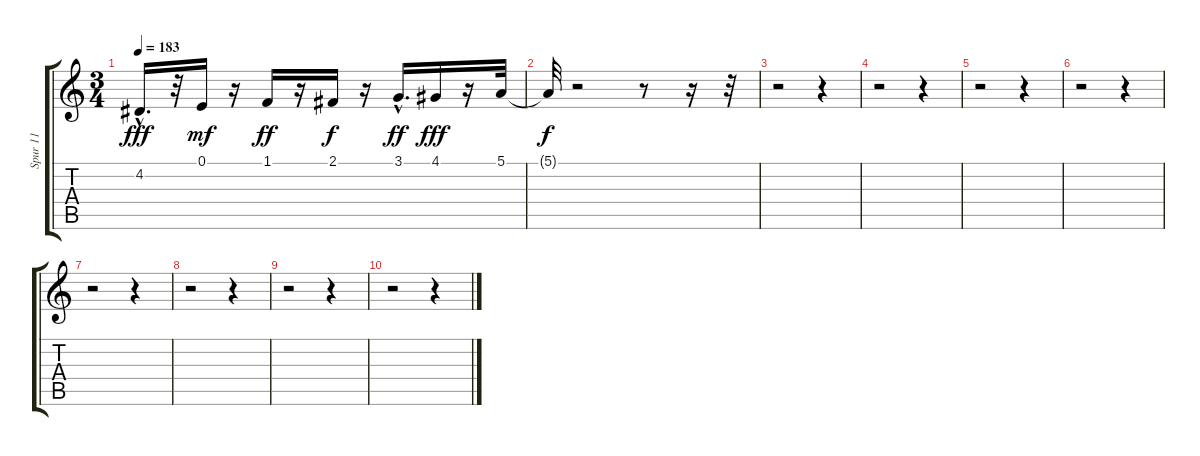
\track ("Spur 11" "Spur 11") {instrument accordion}
\staff {score tabs}
\tuning (E4 B3 G3 D3 A2 E2) {hide}
\ts (3 4)
\tempo 183
\clef g2
\ks c
4.2{hac}.16{d dy fff} r.32 0.1.16{dy mf} r.16 1.1.16{dy ff} r.16 2.1.16{dy f} r.16 3.1{hac}.16{d dy ff} 4.1.16{dy fff} r.16 5.1.32 |
5.1{t}.32{dy f} r.2 r.8 r.16 r.32 |
r.2 r.4 |
r.2 r.4 |
r.2 r.4 |
r.2 r.4 |
r.2 r.4 |
r.2 r.4 |
r.2 r.4 |
r.2 r.4
